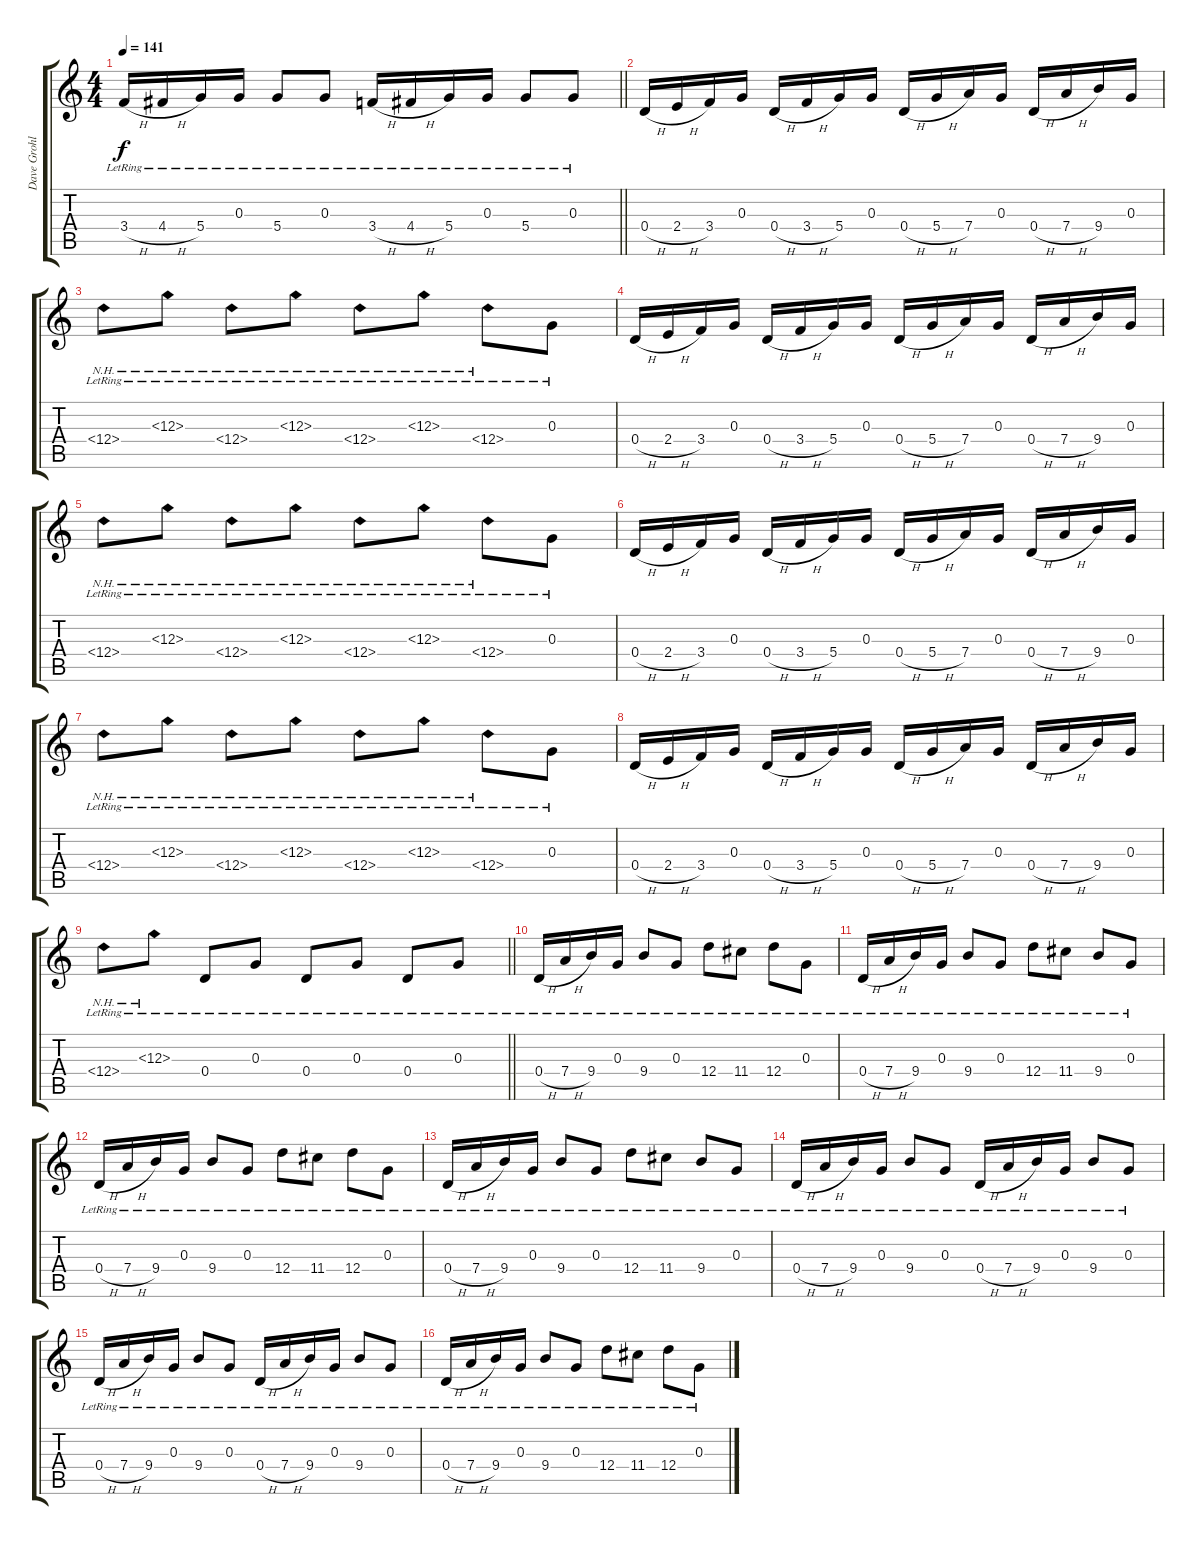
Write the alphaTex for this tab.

\track ("Dave Grohl - Guitar 1" "Dave Grohl") {instrument acousticguitarsteel}
\staff {score tabs}
\tuning (E4 B3 G3 D3 A2 E2) {hide}
\ts (4 4)
\tempo 141
\clef g2
\barLineRight lightlight
\ks c
3.4{h lr}.16{dy f} 4.4{h lr}.16 5.4{lr}.16 0.3{lr}.16 5.4{lr}.8 0.3{lr}.8 3.4{h lr}.16 4.4{h lr}.16 5.4{lr}.16 0.3{lr}.16 5.4{lr}.8 0.3{lr}.8 |
0.4{h}.16 2.4{h}.16 3.4.16 0.3.16 0.4{h}.16 3.4{h}.16 5.4.16 0.3.16 0.4{h}.16 5.4{h}.16 7.4.16 0.3.16 0.4{h}.16 7.4{h}.16 9.4.16 0.3.16 |
12.4{nh lr}.8 12.3{nh lr}.8 12.4{nh lr}.8 12.3{nh lr}.8 12.4{nh lr}.8 12.3{nh lr}.8 12.4{nh lr}.8 0.3{lr}.8 |
0.4{h}.16 2.4{h}.16 3.4.16 0.3.16 0.4{h}.16 3.4{h}.16 5.4.16 0.3.16 0.4{h}.16 5.4{h}.16 7.4.16 0.3.16 0.4{h}.16 7.4{h}.16 9.4.16 0.3.16 |
12.4{nh lr}.8 12.3{nh lr}.8 12.4{nh lr}.8 12.3{nh lr}.8 12.4{nh lr}.8 12.3{nh lr}.8 12.4{nh lr}.8 0.3{lr}.8 |
0.4{h}.16 2.4{h}.16 3.4.16 0.3.16 0.4{h}.16 3.4{h}.16 5.4.16 0.3.16 0.4{h}.16 5.4{h}.16 7.4.16 0.3.16 0.4{h}.16 7.4{h}.16 9.4.16 0.3.16 |
12.4{nh lr}.8 12.3{nh lr}.8 12.4{nh lr}.8 12.3{nh lr}.8 12.4{nh lr}.8 12.3{nh lr}.8 12.4{nh lr}.8 0.3{lr}.8 |
0.4{h}.16 2.4{h}.16 3.4.16 0.3.16 0.4{h}.16 3.4{h}.16 5.4.16 0.3.16 0.4{h}.16 5.4{h}.16 7.4.16 0.3.16 0.4{h}.16 7.4{h}.16 9.4.16 0.3.16 |
\barLineRight lightlight
12.4{nh lr}.8 12.3{nh lr}.8 0.4{lr}.8 0.3{lr}.8 0.4{lr}.8 0.3{lr}.8 0.4{lr}.8 0.3{lr}.8 |
0.4{h lr}.16 7.4{h lr}.16 9.4{lr}.16 0.3{lr}.16 9.4{lr}.8 0.3{lr}.8 12.4{lr}.8 11.4{lr}.8 12.4{lr}.8 0.3{lr}.8 |
0.4{h lr}.16 7.4{h lr}.16 9.4{lr}.16 0.3{lr}.16 9.4{lr}.8 0.3{lr}.8 12.4{lr}.8 11.4{lr}.8 9.4{lr}.8 0.3{lr}.8 |
0.4{h lr}.16 7.4{h lr}.16 9.4{lr}.16 0.3{lr}.16 9.4{lr}.8 0.3{lr}.8 12.4{lr}.8 11.4{lr}.8 12.4{lr}.8 0.3{lr}.8 |
0.4{h lr}.16 7.4{h lr}.16 9.4{lr}.16 0.3{lr}.16 9.4{lr}.8 0.3{lr}.8 12.4{lr}.8 11.4{lr}.8 9.4{lr}.8 0.3{lr}.8 |
0.4{h lr}.16 7.4{h lr}.16 9.4{lr}.16 0.3{lr}.16 9.4{lr}.8 0.3{lr}.8 0.4{h lr}.16 7.4{h lr}.16 9.4{lr}.16 0.3{lr}.16 9.4{lr}.8 0.3{lr}.8 |
0.4{h lr}.16 7.4{h lr}.16 9.4{lr}.16 0.3{lr}.16 9.4{lr}.8 0.3{lr}.8 0.4{h lr}.16 7.4{h lr}.16 9.4{lr}.16 0.3{lr}.16 9.4{lr}.8 0.3{lr}.8 |
0.4{h lr}.16 7.4{h lr}.16 9.4{lr}.16 0.3{lr}.16 9.4{lr}.8 0.3{lr}.8 12.4{lr}.8 11.4{lr}.8 12.4{lr}.8 0.3{lr}.8
